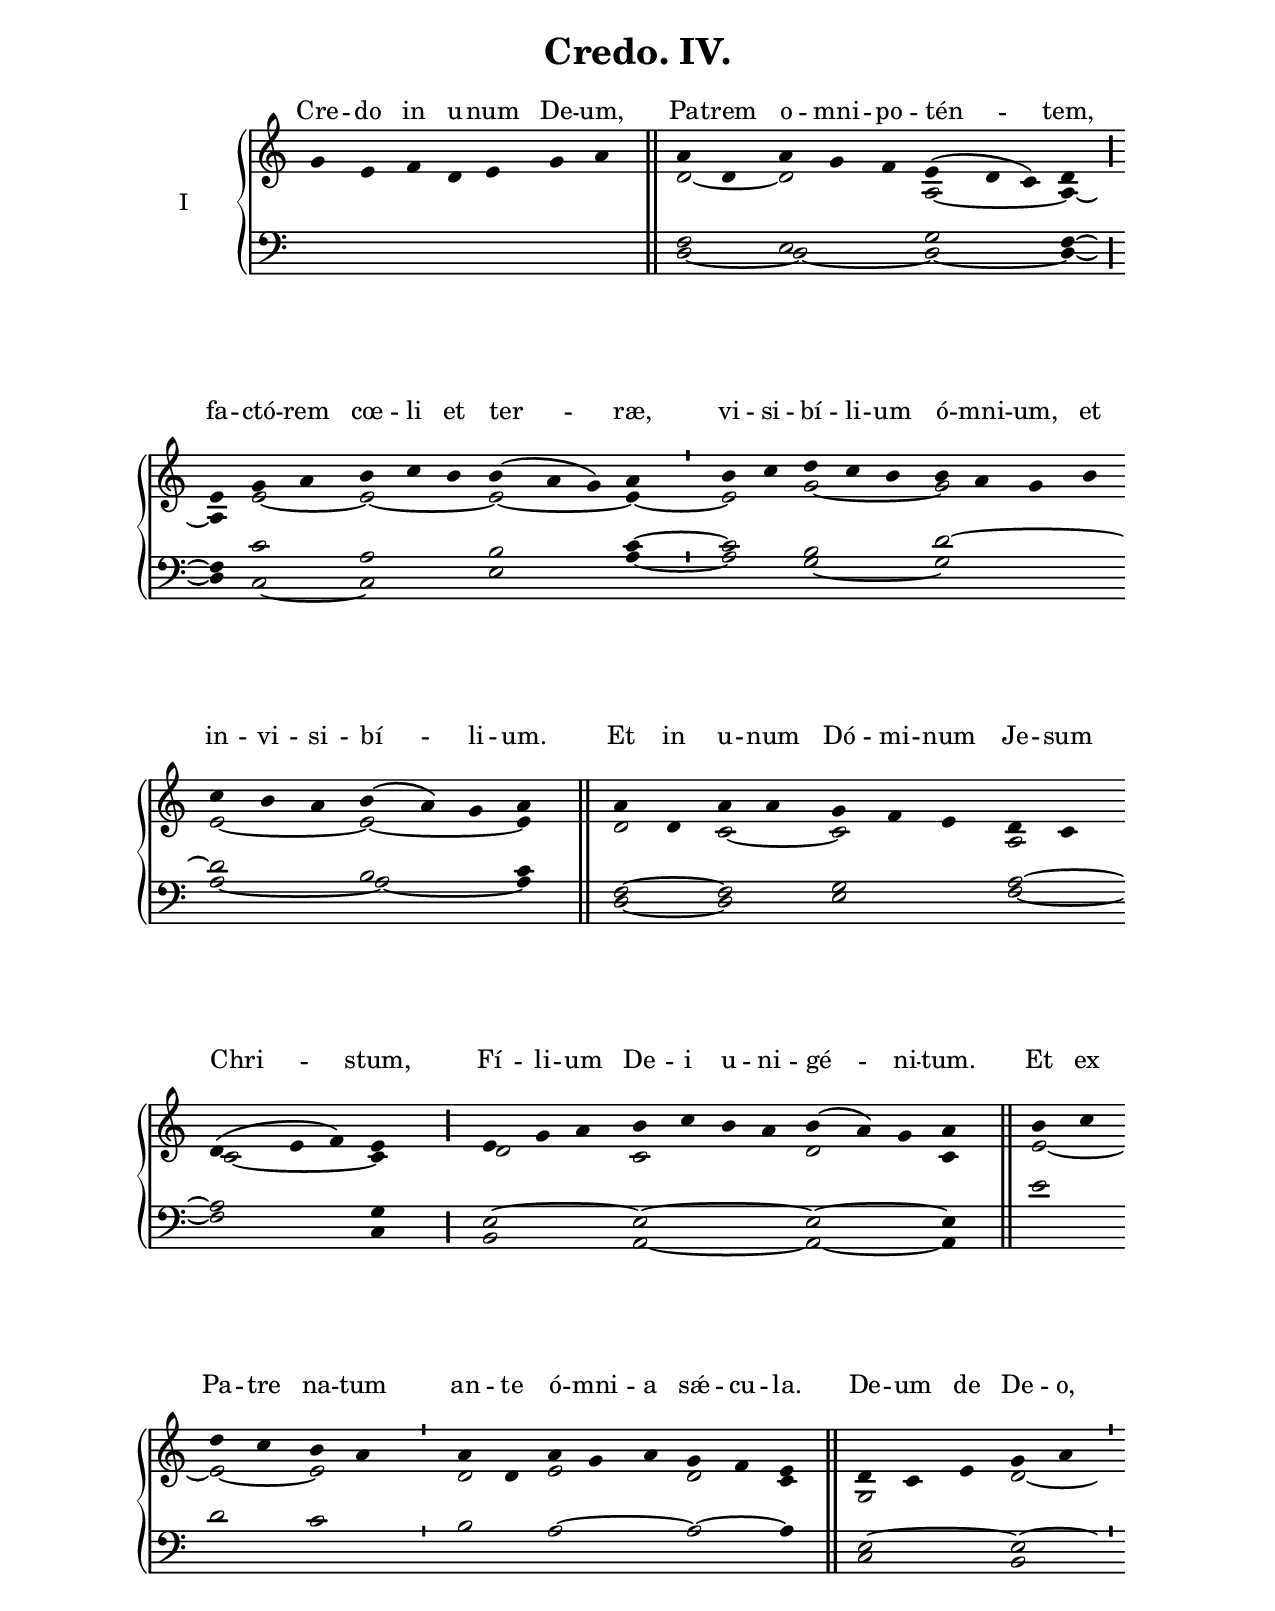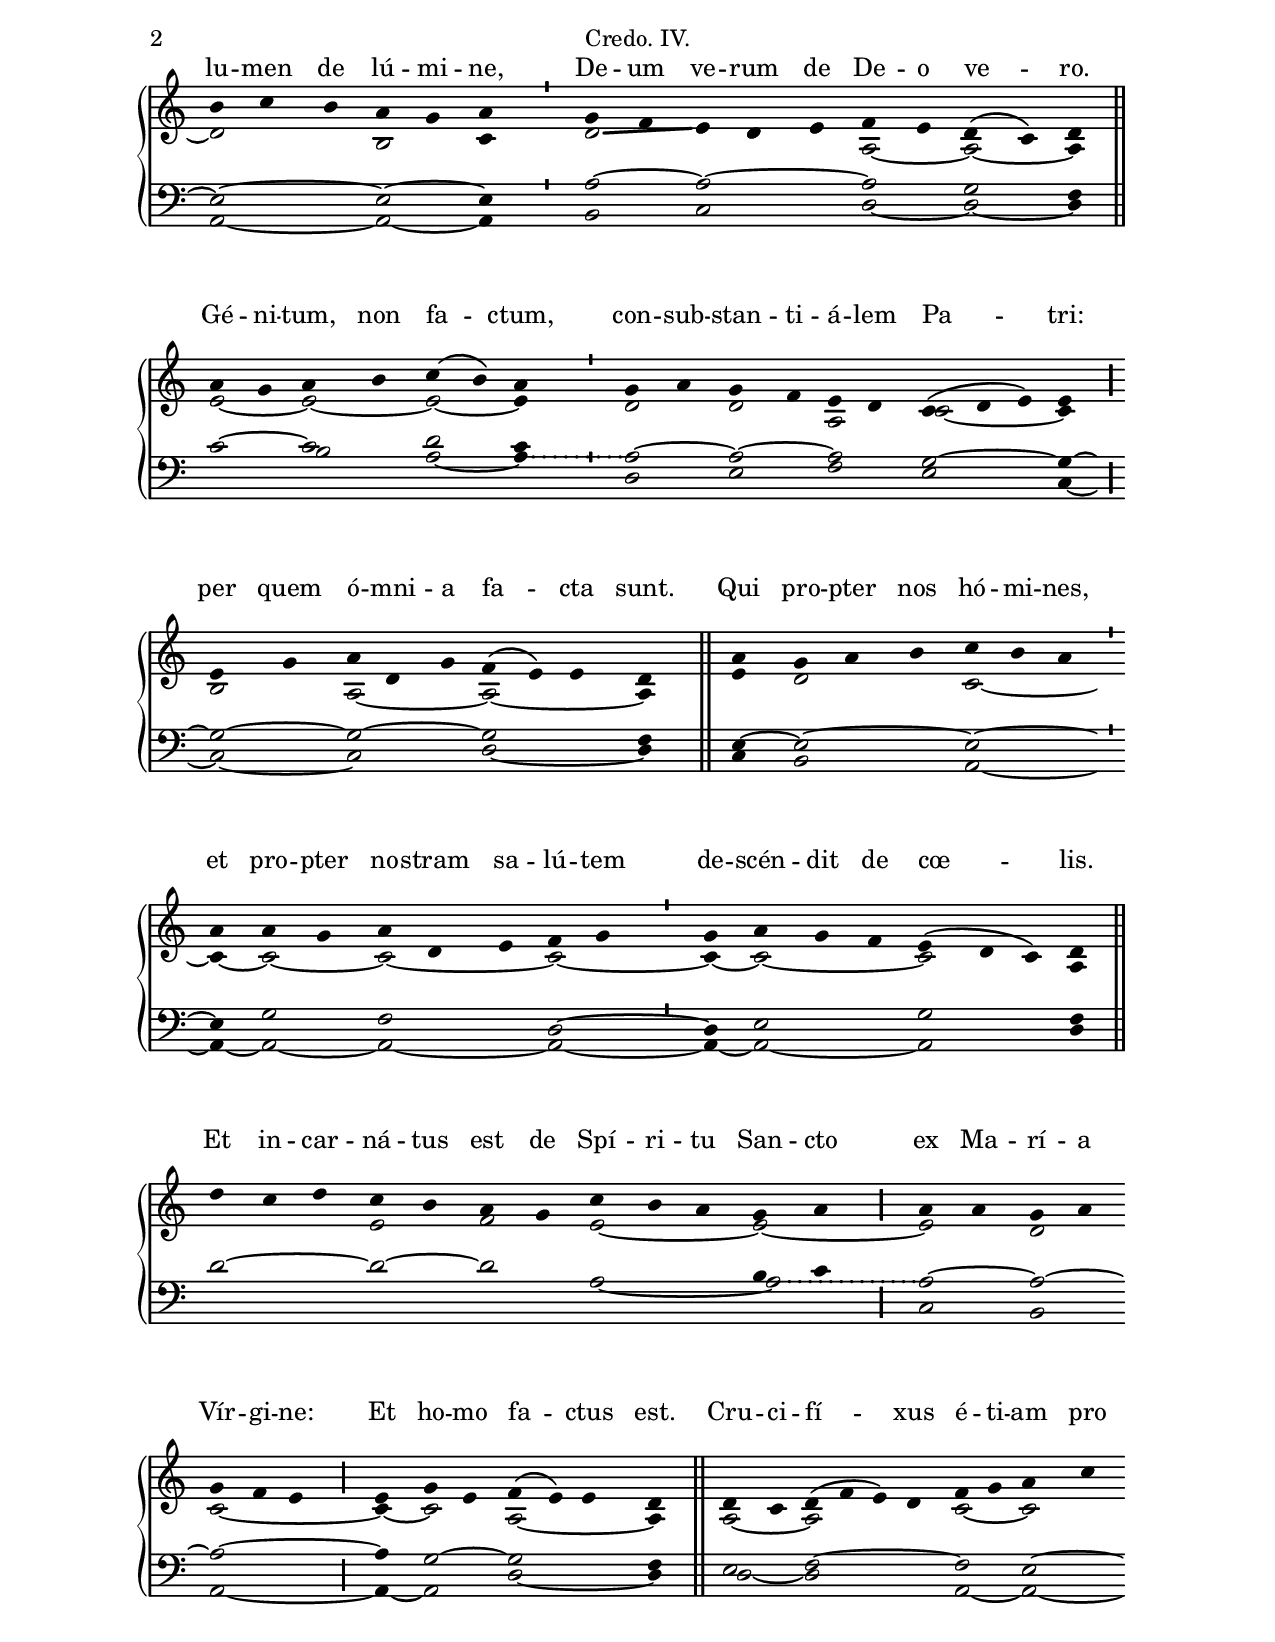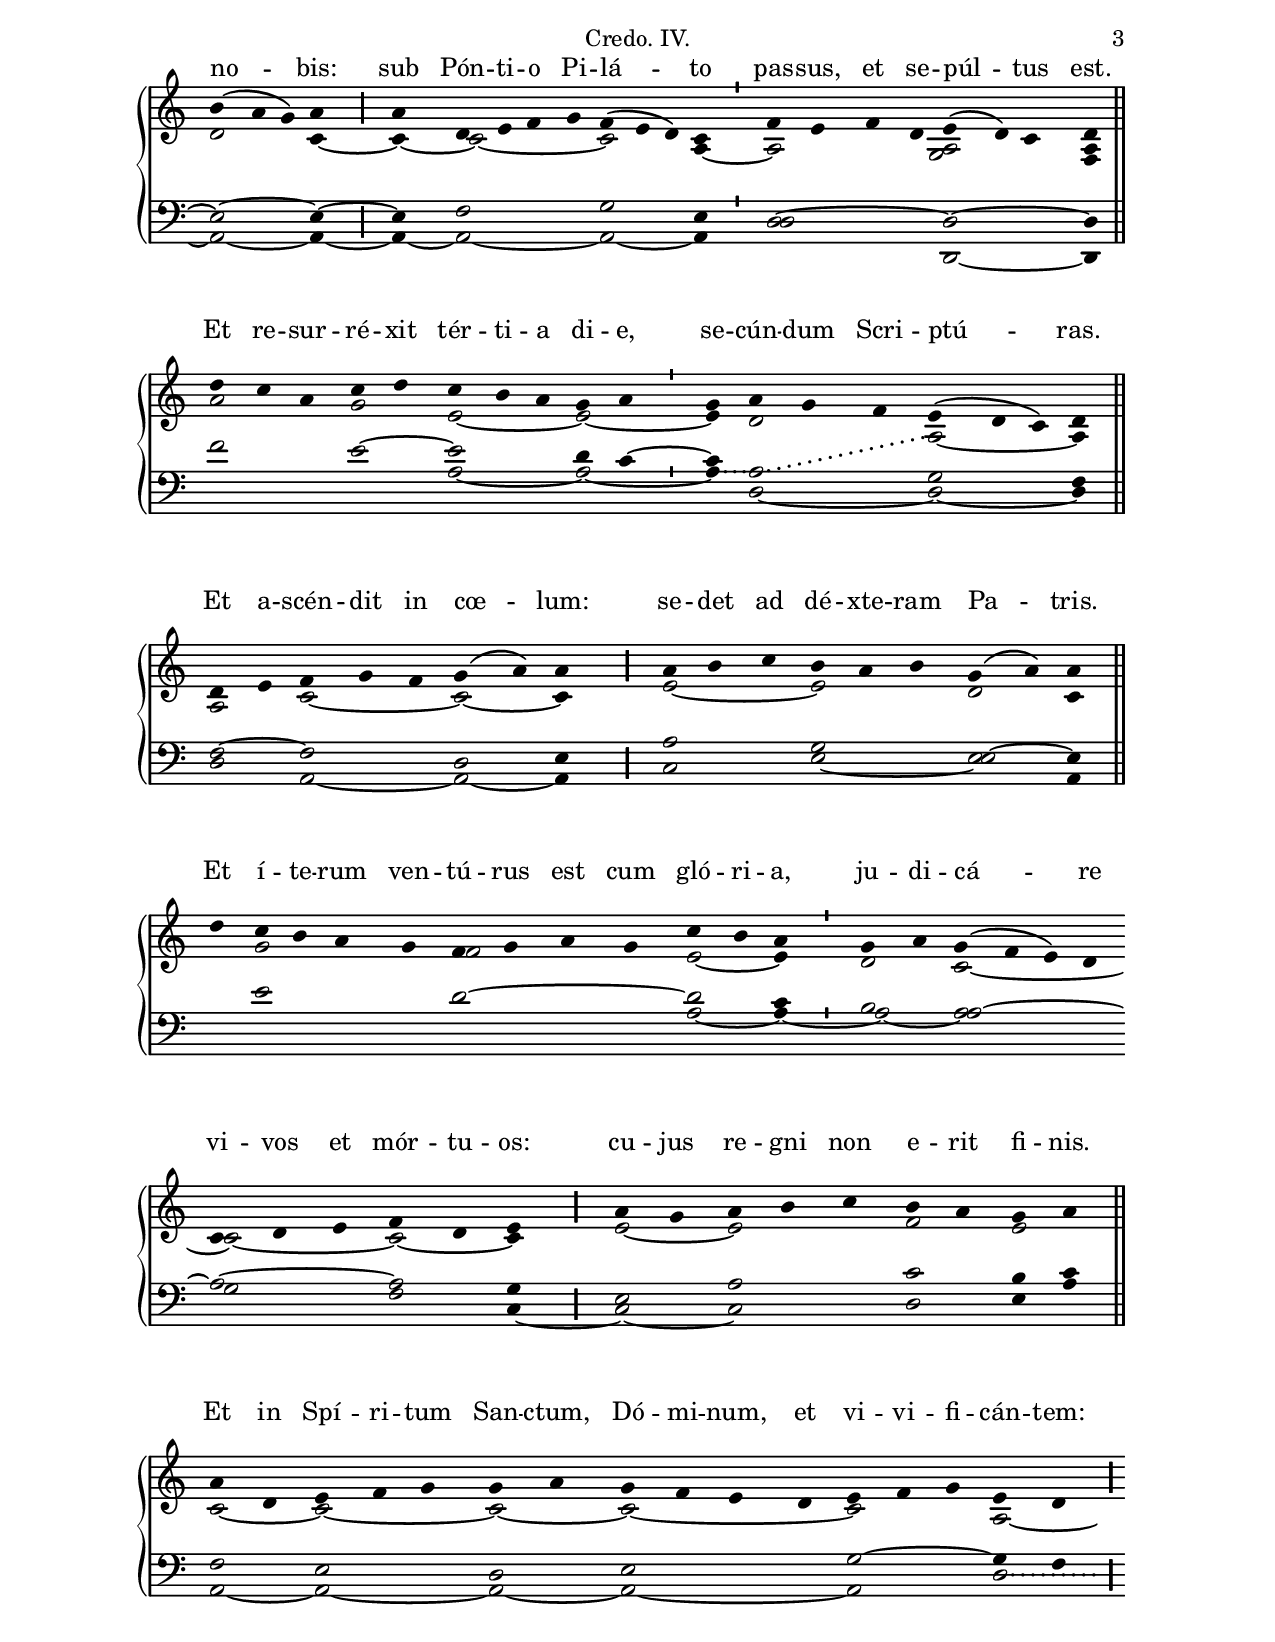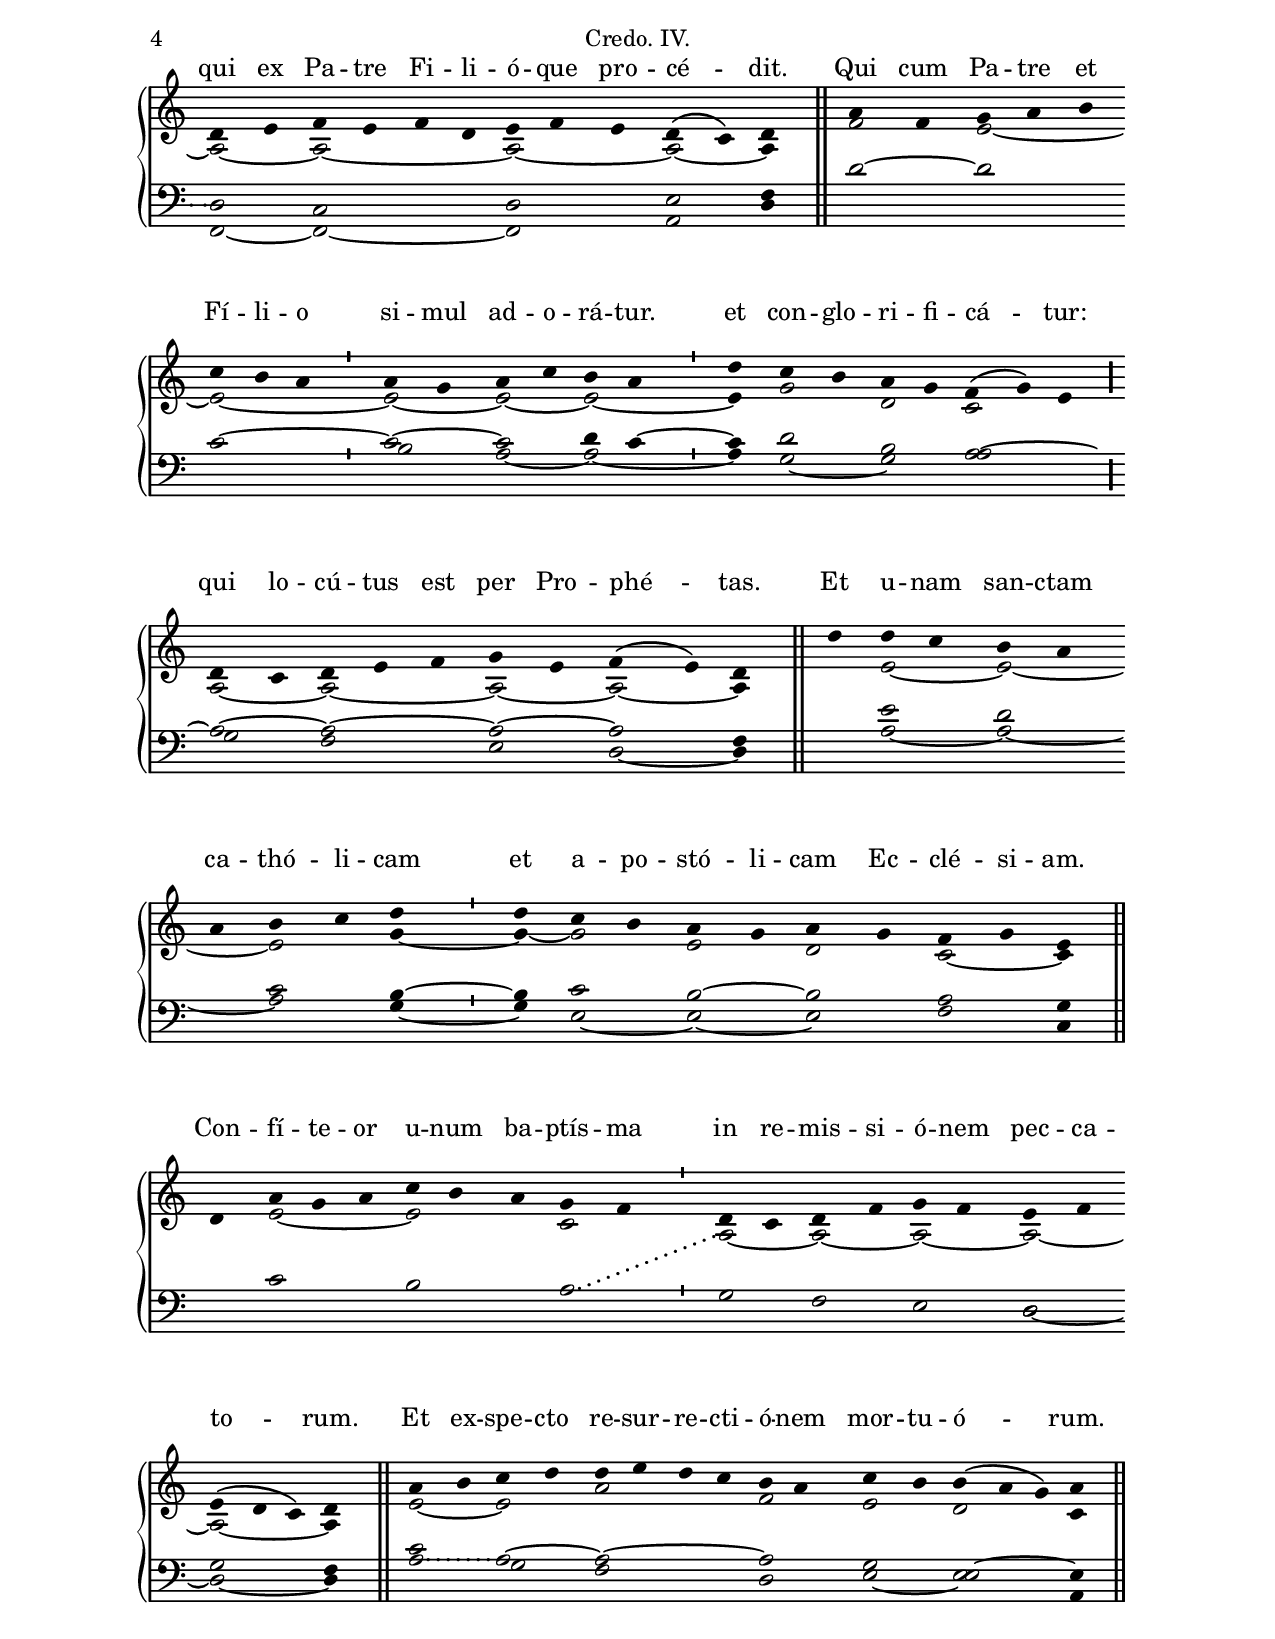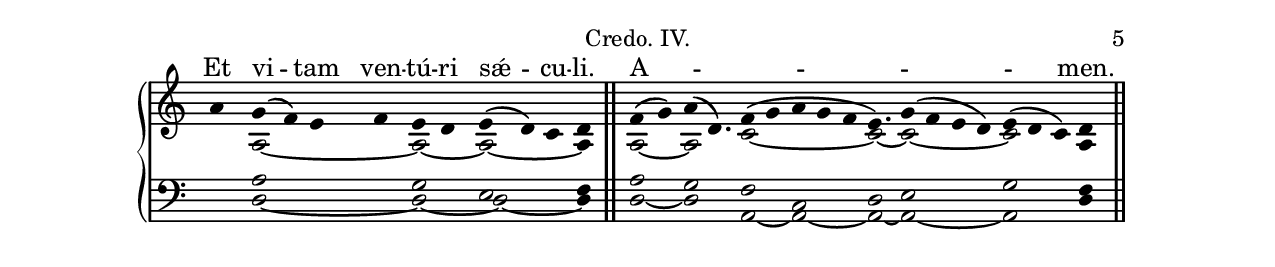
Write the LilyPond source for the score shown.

\version "2.18"
\include "gregorian.ly"
\include "noh2.ily"

%Page reference: page v.110
%(volume.page)

global = {
 \key d \dorian
 \cadenzaOn 
 \override Glissando #'thickness = #2.0
}

\header {
  title = \markup \center-column {"Credo. IV." \vspace #1 }
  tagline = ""
  composer = ""
}

\paper {
 #(include-special-characters)
  oddHeaderMarkup = \markup \fill-line {
    \line {}
    \center-column {
      \on-the-fly #first-page     " "
      \on-the-fly #not-first-page "Credo. IV."
    }
    \line { \on-the-fly #print-page-number-check-first \fromproperty #'page:page-number-string }
  }
  evenHeaderMarkup = \markup \fill-line {
    \line { \on-the-fly #print-page-number-check-first \fromproperty #'page:page-number-string }
    \center-column { "Credo. IV." }
    \line {}
  }
}

chantText = \lyricmode {
Cre -- do in u -- num De -- um, 
Pa -- trem o -- mni -- po -- tén -- tem, 
fa -- ctó -- rem cœ -- li et ter -- ræ, vi -- si -- bí -- li -- um ó -- mni -- um, et in -- vi -- si -- bí -- li -- um. 
Et in u -- num Dó -- mi -- num Je -- sum Chri -- stum, 
Fí -- li -- um De -- i u -- ni -- gé -- ni -- tum. 
Et ex Pa -- tre na -- tum an -- te ó -- mni -- a sǽ -- cu -- la. 
De -- um de De -- o, lu -- men de lú -- mi -- ne, De -- um ve -- rum de De -- o ve -- ro. 
Gé -- ni -- tum, non fa -- ctum, con -- sub -- stan -- ti -- á -- lem Pa -- tri: 
per quem ó -- mni -- a fa -- cta sunt. 
Qui pro -- pter nos hó -- mi -- nes, et pro -- pter no -- stram sa -- lú -- tem de -- scén -- dit de cœ -- lis. 
Et in -- car -- ná -- tus est de Spí -- ri -- tu San -- cto 
ex Ma -- rí -- a Vír -- gi -- ne: 
Et ho -- mo fa -- ctus est. 
Cru -- ci -- fí -- xus é -- ti -- am pro no -- bis: 
sub Pón -- ti -- o Pi -- lá -- to pas -- sus, et se -- púl -- tus est. 
Et re -- sur -- ré -- xit tér -- ti -- a di -- e, se -- cún -- dum Scri -- ptú -- ras. 
Et a -- scén -- dit in cœ -- lum: 
se -- det ad dé -- xte -- ram Pa -- tris. 
Et í -- te -- rum ven -- tú -- rus est cum gló -- ri -- a, ju -- di -- cá -- re vi -- vos et mór -- tu -- os: 
cu -- jus re -- gni non e -- rit fi -- nis. 
Et in Spí -- ri -- tum San -- ctum, Dó -- mi -- num, et vi -- vi -- fi -- cán -- tem: 
qui ex Pa -- tre Fi -- li -- ó -- que pro -- cé -- dit. 
Qui cum Pa -- tre et Fí -- li -- o si -- mul ad -- o -- rá -- tur. et con -- glo -- ri -- fi -- cá -- tur: 
qui lo -- cú -- tus est per Pro -- phé -- tas. 
Et u -- nam san -- ctam ca -- thó -- li -- cam et a -- po -- stó -- li -- cam Ec -- clé -- si -- am. 
Con -- fí -- te -- or u -- num ba -- ptís -- ma in re -- mis -- si -- ó -- nem pec -- ca -- to -- rum. 
Et ex -- spe -- cto re -- sur -- re -- cti -- ó -- nem mor -- tu -- ó -- rum. 
Et vi -- tam ven -- tú -- ri sǽ -- cu -- li. 
A -- _ _ _ _ men. }

chantMusic = {
\tieDown   g'4 e'4 f'4 d'4 e'4 g'4 a'4 \finalis
 a'4 d'4 a'4 g'4 f'4 e'4 ( d'4 c'4) d'4 \divisioMaior
 \forceBreak
 e'4 g'4 a'4 b'4 c''4 b'4 b'4 ( a'4 g'4) a'4 \divisioMinima
 b'4 c''4 d''4 c''4 b'4 b'4 a'4 g'4 b'4 \forceBreak
 c''4 b'4 a'4 b'4 ( a'4) g'4 a'4 \finalis
 a'4 d'4 a'4 a'4 g'4 f'4 e'4 d'4 c'4 \forceBreak
 d'4 ( e'4 f'4) e'4 \divisioMaior
 e'4 g'4 a'4 b'4 c''4 b'4 a'4 b'4 ( a'4) g'4 a'4 \finalis
 b'4 c''4 \forceBreak
 d''4 c''4 b'4 a'4 \divisioMinima
 a'4 d'4 a'4 g'4 a'4 g'4 f'4 e'4 \finalis
 d'4 c'4 e'4 g'4 a'4 \divisioMinima
 \forceBreak
 b'4 c''4 b'4 a'4 g'4 a'4 \divisioMinima
 g'4 f'4 e'4 d'4 e'4 f'4 e'4 d'4 ( c'4) d'4 \finalis
 \forceBreak
 a'4 g'4 a'4 b'4 c''4 ( b'4) a'4 \divisioMinima
 g'4 a'4 g'4 f'4 e'4 d'4 c'4 ( d'4 e'4) e'4 \divisioMaior
 \forceBreak
 e'4 g'4 a'4 d'4 g'4 f'4 ( e'4) e'4 d'4 \finalis
 a'4 g'4 a'4 b'4 c''4 b'4 a'4 \divisioMinima
 \forceBreak
 a'4 a'4 g'4 a'4 d'4 e'4 f'4 g'4 \divisioMinima
 g'4 a'4 g'4 f'4 e'4 ( d'4 c'4) d'4 \finalis
 \forceBreak
 d''4 c''4 d''4 c''4 b'4 a'4 g'4 c''4 b'4 a'4 g'4 a'4 \divisioMaior
 a'4 a'4 g'4 a'4 \forceBreak
 g'4 f'4 e'4 \divisioMaior
 e'4 g'4 e'4 f'4 ( e'4) e'4 d'4 \finalis
 d'4 c'4 d'4 ( f'4 e'4) d'4 f'4 g'4 a'4 c''4 \forceBreak
 b'4 ( a'4 g'4) a'4 \divisioMaior
 a'4 d'4 e'4 f'4 g'4 f'4 ( e'4 d'4) c'4 \divisioMinima
 f'4 e'4 f'4 d'4 e'4 ( d'4) c'4 d'4 \finalis
 \forceBreak
 d''4 c''4 a'4 c''4 d''4 c''4 b'4 a'4 g'4 a'4 \divisioMinima
 g'4 a'4 g'4 f'4 e'4 ( d'4 c'4) d'4 \finalis
 \forceBreak
 d'4 e'4 f'4 g'4 f'4 g'4 ( a'4) a'4 \divisioMaior
 a'4 b'4 c''4 b'4 a'4 b'4 g'4 ( a'4) a'4 \finalis
 \forceBreak
 d''4 c''4 b'4 a'4 g'4 f'4 g'4 a'4 g'4 c''4 b'4 a'4 \divisioMinima
 g'4 a'4 g'4 ( f'4 e'4) d'4 \forceBreak
 c'4 d'4 e'4 f'4 d'4 e'4 \divisioMaior
 a'4 g'4 a'4 b'4 c''4 b'4 a'4 g'4 a'4 \finalis
 \forceBreak
 a'4 d'4 e'4 f'4 g'4 g'4 a'4 g'4 f'4 e'4 d'4 e'4 f'4 g'4 e'4 d'4 \divisioMaior
 \forceBreak
 d'4 e'4 f'4 e'4 f'4 d'4 e'4 f'4 e'4 d'4 ( c'4) d'4 \finalis
 a'4 f'4 g'4 a'4 b'4 \forceBreak
 c''4 b'4 a'4 \divisioMinima
 a'4 g'4 a'4 c''4 b'4 a'4 \divisioMinima
 d''4 c''4 b'4 a'4 g'4 f'4 ( g'4) e'4 \divisioMaior
 \forceBreak
 d'4 c'4 d'4 e'4 f'4 g'4 e'4 f'4 ( e'4) d'4 \finalis
 d''4 d''4 c''4 b'4 a'4 \forceBreak
 a'4 b'4 c''4 d''4 \divisioMinima
 d''4 c''4 b'4 a'4 g'4 a'4 g'4 f'4 g'4 e'4 \finalis
 \forceBreak
 d'4 a'4 g'4 a'4 c''4 b'4 a'4 g'4 f'4 \divisioMinima
 d'4 c'4 d'4 f'4 g'4 f'4 e'4 f'4 \forceBreak
 e'4 ( d'4 c'4) d'4 \finalis
 a'4 b'4 c''4 d''4 d''4 e''4 d''4 c''4 b'4 a'4 c''4 b'4 b'4 ( a'4 g'4) a'4 \finalis
 \forceBreak
 a'4 g'4 ( f'4) e'4 f'4 e'4 d'4 e'4 ( d'4) c'4 d'4 \finalis
 f'4 ( g'4) a'4 ( d'4.) f'4 ( g'4 a'4 g'4 f'4 e'4.) g'4 ( f'4 e'4 d'4) e'4 ( d'4 c'4) d'4 \finalis

}

altoMusic = {
r2*7/2 \finalis
d'2 ~ d'2*3/2 a2*3/2 ~ a4 ~ \divisioMaior
a4 e'2 ~ e'2*3/2 ~ e'2*3/2 ~ e'4 ~ \divisioMinima
e'2 g'2*3/2 ~ g'2*4/2 e'2*3/2 ~ e'2*3/2 ~ e'4 \finalis
d'2 c'2 ~ c'2*3/2 a2 c'2*3/2 ~ c'4 \divisioMaior
d'2*3/2 c'2*4/2 d'2*3/2 c'4 \finalis
e'2 ~ e'2 ~ e'2 \divisioMinima
d'2 e'2*3/2 d'2 c'4 \finalis
g2*3/2 d'2 ~ \divisioMinima
d'2*3/2 b2 c'4 \divisioMinima
d'2 -\tweak Glissando.Y-offset #-0.8 \glissando e'4 d'4 e'4 a2 ~ a2 ~ a4 \finalis
e'2 ~ e'2 ~ e'2 ~ e'4 \divisioMinima
d'2 d'2 a2 c'2*3/2 ~ c'4 \divisioMaior
b2 a2*3/2 ~ a2*3/2 ~ a4 \finalis
e'4 d'2*3/2 c'2*3/2 ~ \divisioMinima
c'4 ~ c'2 ~ c'2*3/2 ~ c'2 ~ \divisioMinima
c'4 ~ c'2*3/2 ~ c'2*3/2 a4 \finalis
r2*3/2 e'2 f'2 e'2*3/2 ~ e'2 ~ \divisioMaior
e'2 d'2 c'2*3/2 ~ \divisioMaior
c'4 ~ c'2 a2*3/2 ~ a4 \finalis
a2 ~ a2*4/2 c'2 ~ c'2 d'2*3/2 c'4 ~ \divisioMaior
c'4 ~ c'2*4/2 ~ c'2*3/2 a4 ~ \divisioMinima
a2*4/2 <a g>2*3/2 <a f>4 \finalis
a'2*3/2 g'2 e'2*3/2 ~ e'2 ~ \divisioMinima
e'4 d'2*3/2 a2*3/2 ~ a4 \finalis
a2 c'2*3/2 ~ c'2 ~ c'4 \divisioMaior
e'2*3/2 ~ e'2*3/2 d'2 c'4 \finalis
r4 g'2*4/2 f'2*4/2 e'2 ~ e'4 \divisioMinima
d'2 c'2*4/2 ~ c'2*3/2 ~ c'2 ~ c'4 \divisioMaior
e'2 ~ e'2*3/2 f'2 e'2 \finalis
c'2 ~ c'2*3/2 ~ c'2 ~ c'2*4/2 ~ c'2*3/2 a2 ~ \divisioMaior
a2 ~ a2*4/2 ~ a2*3/2 ~ a2 ~ a4 \finalis
f'2 e'2*3/2 ~ e'2*3/2 ~ \divisioMinima
e'2 ~ e'2 ~ e'2 ~ \divisioMinima
e'4 g'2 d'2 c'2*3/2 \divisioMaior
a2 ~ a2*3/2 ~ a2 ~ a2 ~ a4 \finalis
r4 e'2 ~ e'2*3/2 ~ e'2 g'4 ~ \divisioMinima
g'4 ~ g'2 e'2 d'2 c'2 ~ c'4 \finalis
r4 e'2*3/2 ~ e'2*3/2 c'2 \divisioMinima
a2 ~ a2 ~ a2 ~ a2 ~ a2*3/2 ~ a4 \finalis
e'2 ~ e'2 a'2*4/2 f'2 e'2 d'2*3/2 c'4 \finalis
r4 a2*4/2 ~ a2 ~ a2*3/2 ~ a4 \finalis
a2 ~ a2*5/4 c'2*5/2 ~ c'2*3/4 ~ c'2*4/2 ~ c'2*3/2 a4 \finalis
}

tenorMusic = {
r2*7/2 \finalis
f2 e2*3/2 g2*3/2 f4 ~ \divisioMaior
f4 c'2 a2*3/2 b2*3/2 c'4 ~ \divisioMinima
c'2 b2*3/2 d'2*4/2 ~ d'2*3/2 b2*3/2 c'4 \finalis
f2 ~ f2 g2*3/2 a2 ~ a2*3/2 g4 \divisioMaior
e2*3/2 ~ e2*4/2 ~ e2*3/2 ~ e4 \finalis
e'2 d'2 c'2 \divisioMinima
b2 a2*3/2 ~ a2 ~ a4 \finalis
e2*3/2 ~ e2 ~ \divisioMinima
e2*3/2 ~ e2 ~ e4 \divisioMinima
a2 ~ a2*3/2 ~ a2 g2 f4 \finalis
c'2 ~ c'2 d'2 c'4 \divisioMinima
a2 ~ a2 ~ a2 g2*3/2 ~ g4 ~ \divisioMaior
g2 ~ g2*3/2 ~ g2*3/2 f4 \finalis
e4 ~ e2*3/2 ~ e2*3/2 ~ \divisioMinima
e4 g2 f2*3/2 d2 ~ \divisioMinima
d4 e2*3/2 g2*3/2 f4 \finalis
d'2*3/2 ~ d'2 ~ d'2 r2*3/2 b4 c'4 \divisioMaior
a2 ~ a2 ~ a2*3/2 ~ \divisioMaior
a4 g2 ~ g2*3/2 f4 \finalis
e2 f2*4/2 ~ f2 e2 ~ e2*3/2 ~ e4 ~ \divisioMaior
e4 f2*4/2 g2*3/2 e4 \divisioMinima
d2*4/2 ~ d2*3/2 ~ d4 \finalis
f'2*3/2 e'2 ~ e'2*3/2 d'4 c'4 ~ \divisioMinima
c'4 a2*3/2 g2*3/2 f4 \finalis
f2 ~ f2*3/2 d2 e4 \divisioMaior
a2*3/2 g2*3/2 \shiftRight e2 ~ e4 \finalis
r4 e'2*4/2 d'2*4/2 ~ d'2 c'4 \divisioMinima
b2 \shiftRight a2*4/2 ~ a2*3/2 ~ a2 g4 \divisioMaior
e2 a2*3/2 c'2 b4 c'4 \finalis
f2 e2*3/2 d2 e2*4/2 g2*3/2 ~ g4 f4 \divisioMaior
d2 c2*4/2 d2*3/2 e2 f4 \finalis
d'2 ~ d'2*3/2 c'2*3/2 ~ \divisioMinima
c'2 ~ c'2 d'4 c'4 ~ \divisioMinima
c'4 d'2 b2 a2*3/2 ~ \divisioMaior
a2 ~ a2*3/2 ~ a2 ~ a2 f4 \finalis
r4 e'2 d'2*3/2 c'2 b4 ~ \divisioMinima
b4 c'2 b2 ~ b2 a2 g4 \finalis
r4 c'2*3/2 b2*3/2 a2 \divisioMinima
g2 f2 e2 d2 g2*3/2 f4 \finalis
c'2 a2 ~ a2*4/2 ~ a2 g2 \shiftRight e2*3/2 ~ e4 \finalis
r4 a2*4/2 g2 e2*3/2 f4 \finalis
a2 g2*5/4 f2 c2*3/2 d2*3/4 e2*4/2 g2*3/2 f4 \finalis
}

bassMusic = {
r2*7/2 \finalis
d2 ~ d2*3/2 ~ d2*3/2 ~ d4 ~ \divisioMaior
d4 c2 ~ c2*3/2 e2*3/2 a4 ~ \divisioMinima
a2 g2*3/2 ~ g2*4/2 a2*3/2 ~ a2*3/2 ~ a4 \finalis
d2 ~ d2 e2*3/2 f2 ~ f2*3/2 c4 \divisioMaior
b,2*3/2 a,2*4/2 ~ a,2*3/2 ~ a,4 \finalis
r2*14/2 \finalis
c2*3/2 b,2 \divisioMinima
a,2*3/2 ~ a,2 ~ a,4 \divisioMinima
b,2 c2*3/2 d2 ~ d2 ~ d4 \finalis
r2 b2 a2 ~ a4 \divisioMinima
d2 e2 f2 e2*3/2 c4 ~ \divisioMaior
c2 ~ c2*3/2 d2*3/2 ~ d4 \finalis
c4 b,2*3/2 a,2*3/2 ~ \divisioMinima
a,4 ~ a,2 ~ a,2*3/2 ~ a,2 ~ \divisioMinima
a,4 ~ a,2*3/2 ~ a,2*3/2 d4 \finalis
r2*7/2 a2*3/2 ~ a2 \divisioMaior
c2 b,2 a,2*3/2 ~ \divisioMaior
a,4 ~ a,2 d2*3/2 ~ d4 \finalis
d2 ~ d2*4/2 a,2 ~ a,2 ~ a,2*3/2 ~ a,4 ~ \divisioMaior
a,4 ~ a,2*4/2 ~ a,2*3/2 ~ a,4 \divisioMinima
\shiftRight d2*4/2 d,2*3/2 ~ d,4 \finalis
r2*5/2 a2*3/2 ~ a2 ~ \divisioMinima
a4 d2*3/2 ~ d2*3/2 ~ d4 \finalis
d2 a,2*3/2 ~ a,2 ~ a,4 \divisioMaior
c2*3/2 e2*3/2 ~ e2 a,4 \finalis
r2*9/2 a2 ~ a4 ~ \divisioMinima
a2 ~ a2*4/2 g2*3/2 f2 c4 ~ \divisioMaior
c2 ~ c2*3/2 d2 e4 a4 \finalis
a,2 ~ a,2*3/2 ~ a,2 ~ a,2*4/2 ~ a,2*3/2 d2 \divisioMaior
f,2 ~ f,2*4/2 ~ f,2*3/2 a,2 d4 \finalis
r2*8/2 \divisioMinima
b2 a2 ~ a2 ~ \divisioMinima
a4 g2 ~ g2 \shiftRight a2*3/2 \divisioMaior
g2 f2*3/2 e2 d2 ~ d4 \finalis
r4 a2 ~ a2*3/2 ~ a2 g4 ~ \divisioMinima
g4 e2 ~ e2 ~ e2 f2 c4 \finalis
r2*9/2 \divisioMinima
r2*6/2 d2 ~ d2*3/2 ~ d4 \finalis
a2 g2 f2*4/2 d2 e2 ~ e2*3/2 a,4 \finalis
r4 d2*4/2 ~ d2 ~ d2*3/2 ~ d4 \finalis
d2 ~ d2*5/4 a,2 ~ a,2*3/2 ~ a,2*3/4 ~ a,2*4/2 ~ a,2*3/2 d4 \finalis
}

voiceLines = {
\voiceLineStyle


s2*107/2
\allowVoiceLineBreak
\voiceLine "down" "down" a2*1/2 a2*1/2


s2*51/2
\allowVoiceLineBreak
\voiceLine "down" "down" a2*2/2 a2*1/2


s2*54/2
\allowVoiceLineBreak
\voiceLine "down" "down" a2*1/2 a2*0/2


s2*0/2
\allowVoiceLineBreak
\voiceLine "down" "up" a2*3/2 a2*1/2


s2*67/2
\allowVoiceLineBreak
\voiceLine "down" "down" d2*2/2 d2*1/2


s2*69/2
\allowVoiceLineBreak
\voiceLine "down" "up" a2*2/2 a2*1/2


s2*11/2
\allowVoiceLineBreak
\voiceLine "down" "down" a2*2/2 a2*1/2

}

\score{
  <<
    \new GrandStaff <<
      \set GrandStaff.autoBeaming = ##f
      \set GrandStaff.instrumentName = \markup \center-column {
        "I"
      }
      \new Staff = up <<
        \new Voice = "chant" {
          \voiceOne \global \chantMusic
        }
        \new Voice {
          \voiceTwo \global \altoMusic
        }
      >>

      \new Staff = down <<
        \clef bass
        \new Voice {
          \voiceOne \global \tenorMusic
        }
        \new Voice {
          \voiceTwo \global \bassMusic
        }
	\new Voice {
        \voiceThree \global \voiceLines
        }
      >>
    >>
    \new Lyrics \lyricsto chant {
      \chantText
    }
  >>
  \layout{
  }
  \midi{
    \tempo 4 = 125
  }
}
